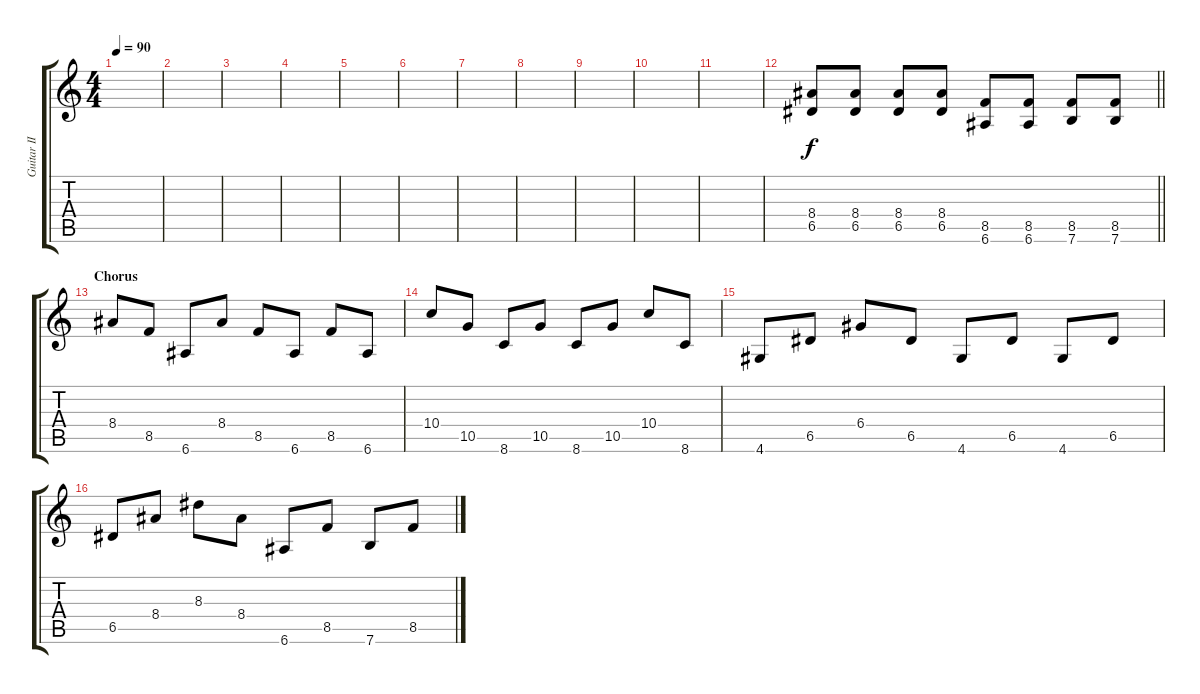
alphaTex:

\track ("Guitar II" "Guitar II") {instrument overdrivenguitar}
\staff {score tabs}
\tuning (E4 B3 G3 D3 A2 E2) {hide}
\ts (4 4)
\tempo 90
\clef g2
\ks c
|
|
|
|
|
|
|
|
|
|
|
\barLineRight lightlight
(8.4 6.5).8{dy f} (8.4 6.5).8 (8.4 6.5).8 (8.4 6.5).8 (8.5 6.6).8 (8.5 6.6).8 (8.5 7.6).8 (8.5 7.6).8 |
\section ("" "Chorus")
8.4.8 8.5.8 6.6.8 8.4.8 8.5.8 6.6.8 8.5.8 6.6.8 |
10.4.8 10.5.8 8.6.8 10.5.8 8.6.8 10.5.8 10.4.8 8.6.8 |
4.6.8 6.5.8 6.4.8 6.5.8 4.6.8 6.5.8 4.6.8 6.5.8 |
6.5.8 8.4.8 8.3.8 8.4.8 6.6.8 8.5.8 7.6.8 8.5.8
